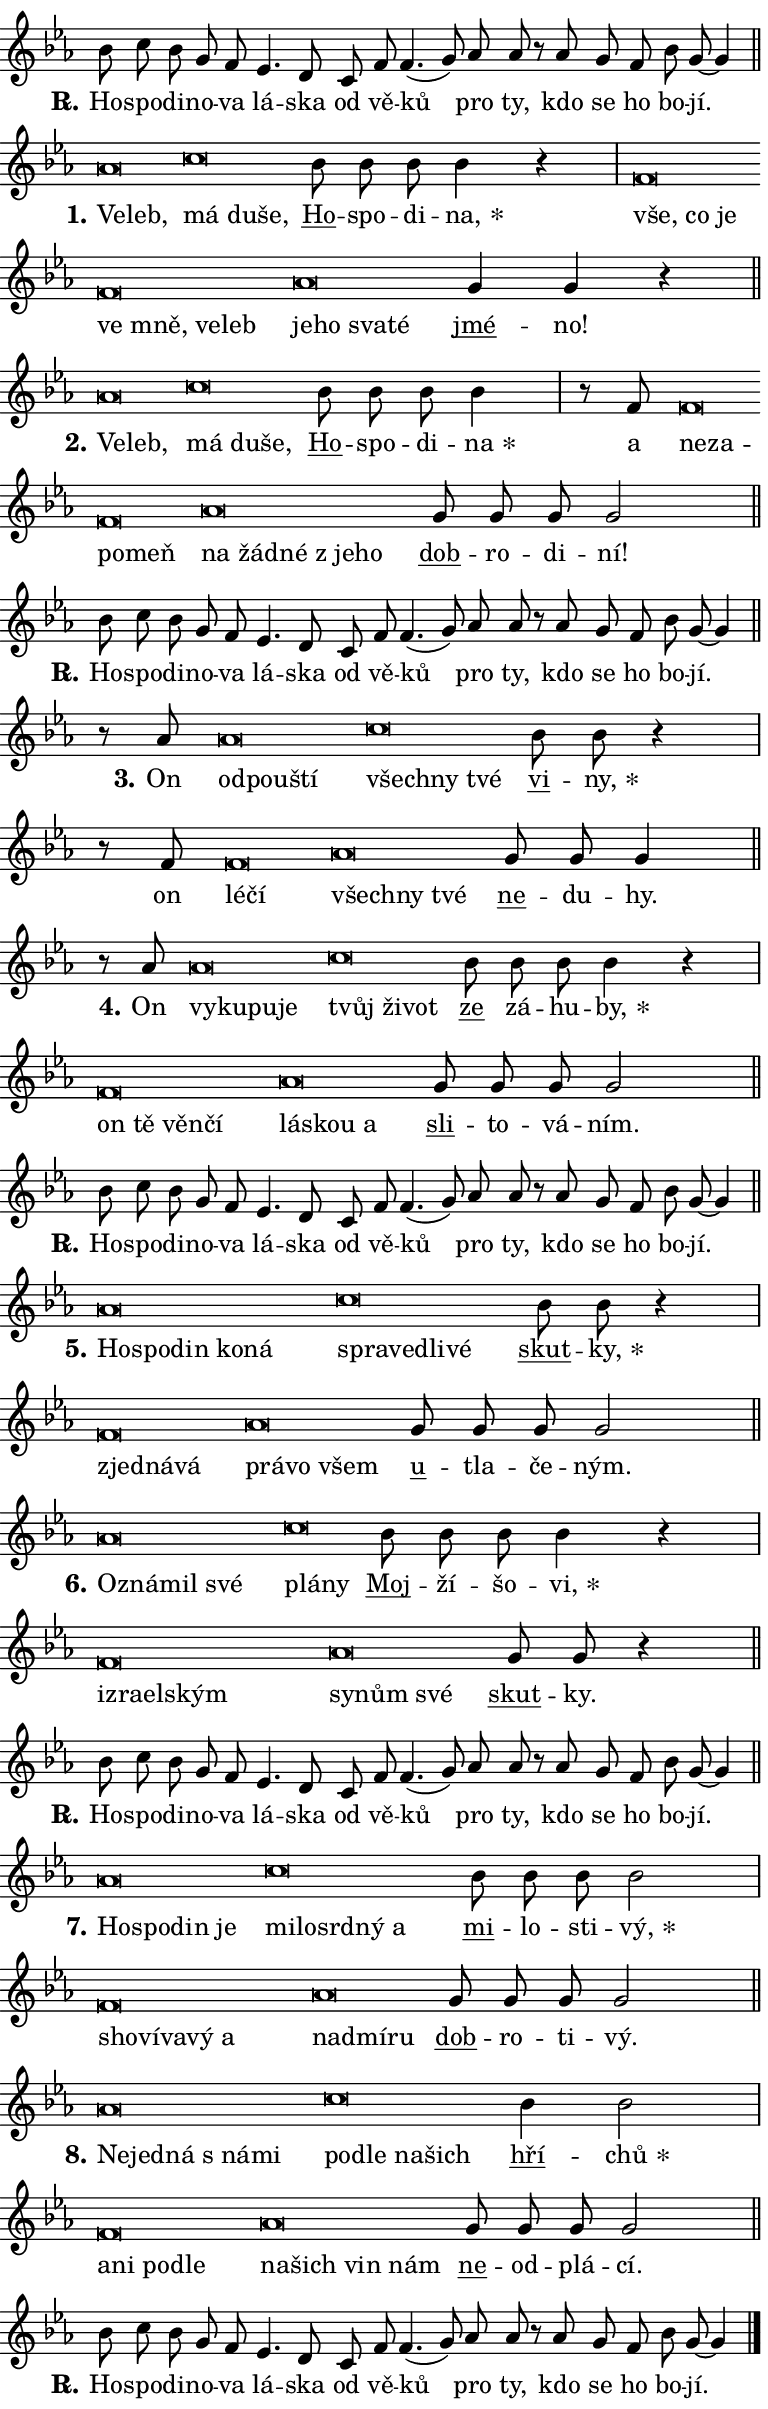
\version "2.24.0"
\header { tagline = "" }
\paper {
  indent = 0\cm
  top-margin = 0\cm
  right-margin = 0.13\cm % to fit lyric hyphens
  bottom-margin = 0\cm
  left-margin = 0\cm
  paper-width = 13\cm
  page-breaking = #ly:one-page-breaking
  system-system-spacing.basic-distance = #11
  score-system-spacing.basic-distance = #11
  ragged-last = ##f
}


%% Author: Thomas Morley
%% https://lists.gnu.org/archive/html/lilypond-user/2020-05/msg00002.html
#(define (line-position grob)
"Returns position of @var[grob} in current system:
   @code{'start}, if at first time-step
   @code{'end}, if at last time-step
   @code{'middle} otherwise
"
  (let* ((col (ly:item-get-column grob))
         (ln (ly:grob-object col 'left-neighbor))
         (rn (ly:grob-object col 'right-neighbor))
         (col-to-check-left (if (ly:grob? ln) ln col))
         (col-to-check-right (if (ly:grob? rn) rn col))
         (break-dir-left
           (and
             (ly:grob-property col-to-check-left 'non-musical #f)
             (ly:item-break-dir col-to-check-left)))
         (break-dir-right
           (and
             (ly:grob-property col-to-check-right 'non-musical #f)
             (ly:item-break-dir col-to-check-right))))
        (cond ((eqv? 1 break-dir-left) 'start)
              ((eqv? -1 break-dir-right) 'end)
              (else 'middle))))

#(define (tranparent-at-line-position vctor)
  (lambda (grob)
  "Relying on @code{line-position} select the relevant enry from @var{vctor}.
Used to determine transparency,"
    (case (line-position grob)
      ((end) (not (vector-ref vctor 0)))
      ((middle) (not (vector-ref vctor 1)))
      ((start) (not (vector-ref vctor 2))))))

noteHeadBreakVisibility =
#(define-music-function (break-visibility)(vector?)
"Makes @code{NoteHead}s transparent relying on @var{break-visibility}"
#{
  \override NoteHead.transparent =
    #(tranparent-at-line-position break-visibility)
#})

#(define delete-ledgers-for-transparent-note-heads
  (lambda (grob)
    "Reads whether a @code{NoteHead} is transparent.
If so this @code{NoteHead} is removed from @code{'note-heads} from
@var{grob}, which is supposed to be @code{LedgerLineSpanner}.
As a result ledgers are not printed for this @code{NoteHead}"
    (let* ((nhds-array (ly:grob-object grob 'note-heads))
           (nhds-list
             (if (ly:grob-array? nhds-array)
                 (ly:grob-array->list nhds-array)
                 '()))
           ;; Relies on the transparent-property being done before
           ;; Staff.LedgerLineSpanner.after-line-breaking is executed.
           ;; This is fragile ...
           (to-keep
             (remove
               (lambda (nhd)
                 (ly:grob-property nhd 'transparent #f))
               nhds-list)))
      ;; TODO find a better method to iterate over grob-arrays, similiar
      ;; to filter/remove etc for lists
      ;; For now rebuilt from scratch
      (set! (ly:grob-object grob 'note-heads)  '())
      (for-each
        (lambda (nhd)
          (ly:pointer-group-interface::add-grob grob 'note-heads nhd))
        to-keep))))

squashNotes = {
  \override NoteHead.X-extent = #'(-0.2 . 0.2)
  \override NoteHead.Y-extent = #'(-0.75 . 0)
  \override NoteHead.stencil =
    #(lambda (grob)
       (let ((pos (ly:grob-property grob 'staff-position)))
         (begin
           (if (< pos -7) (display "ERROR: Lower brevis then expected\n") (display ""))
           (if (<= pos -6) ly:text-interface::print ly:note-head::print))))
}
unSquashNotes = {
  \revert NoteHead.X-extent
  \revert NoteHead.Y-extent
  \revert NoteHead.stencil
}

hideNotes = \noteHeadBreakVisibility #begin-of-line-visible
unHideNotes = \noteHeadBreakVisibility #all-visible

% work-around for resetting accidentals
% https://lilypond.org/doc/v2.23/Documentation/notation/displaying-rhythms#unmetered-music
cadenzaMeasure = {
  \cadenzaOff
  \partial 1024 s1024
  \cadenzaOn
}

#(define-markup-command (accent layout props text) (markup?)
  "Underline accented syllable"
  (interpret-markup layout props
    #{\markup \override #'(offset . 4.3) \underline { #text }#}))

responsum = \markup \concat {
  "R" \hspace #-1.05 \path #0.1 #'((moveto 0 0.07) (lineto 0.9 0.8)) \hspace #0.05 "."
}

spaceSize = #0.6828661417322834 % exact space size for TeX Gyre Schola

\layout {
  \context {
    \Staff
    \remove "Time_signature_engraver"
    \override LedgerLineSpanner.after-line-breaking = #delete-ledgers-for-transparent-note-heads
  }
  \context {
    \Lyrics {
      \override LyricSpace.minimum-distance = \spaceSize
      \override LyricText.font-name = #"TeX Gyre Schola"
      \override LyricText.font-size = 1
      \override StanzaNumber.font-name = #"TeX Gyre Schola Bold"
      \override StanzaNumber.font-size = 1
    }
  }
  \context {
    \Score 
    \override NoteHead.text =
      #(lambda (grob) 
        (let ((pos (ly:grob-property grob 'staff-position)))
          #{\markup {
            \combine
              \halign #-0.55 \raise #(if (= pos -6) 0 0.5) \override #'(thickness . 2) \draw-line #'(3.2 . 0)
              \musicglyph "noteheads.sM1"
          }#}))
  }
}

% magnetic-lyrics.ily
%
%   written by
%     Jean Abou Samra <jean@abou-samra.fr>
%     Werner Lemberg <wl@gnu.org>
%
%   adapted by
%     Jiri Hon <jiri.hon@gmail.com>
%
% Version 2022-Apr-15

% https://www.mail-archive.com/lilypond-user@gnu.org/msg149350.html

#(define (Left_hyphen_pointer_engraver context)
   "Collect syllable-hyphen-syllable occurrences in lyrics and store
them in properties.  This engraver only looks to the left.  For
example, if the lyrics input is @code{foo -- bar}, it does the
following.

@itemize @bullet
@item
Set the @code{text} property of the @code{LyricHyphen} grob between
@q{foo} and @q{bar} to @code{foo}.

@item
Set the @code{left-hyphen} property of the @code{LyricText} grob with
text @q{foo} to the @code{LyricHyphen} grob between @q{foo} and
@q{bar}.
@end itemize

Use this auxiliary engraver in combination with the
@code{lyric-@/text::@/apply-@/magnetic-@/offset!} hook."
   (let ((hyphen #f)
         (text #f))
     (make-engraver
      (acknowledgers
       ((lyric-syllable-interface engraver grob source-engraver)
        (set! text grob)))
      (end-acknowledgers
       ((lyric-hyphen-interface engraver grob source-engraver)
        ;(when (not (grob::has-interface grob 'lyric-space-interface))
          (set! hyphen grob)));)
      ((stop-translation-timestep engraver)
       (when (and text hyphen)
         (ly:grob-set-object! text 'left-hyphen hyphen))
       (set! text #f)
       (set! hyphen #f)))))

#(define (lyric-text::apply-magnetic-offset! grob)
   "If the space between two syllables is less than the value in
property @code{LyricText@/.details@/.squash-threshold}, move the right
syllable to the left so that it gets concatenated with the left
syllable.

Use this function as a hook for
@code{LyricText@/.after-@/line-@/breaking} if the
@code{Left_@/hyphen_@/pointer_@/engraver} is active."
   (let ((hyphen (ly:grob-object grob 'left-hyphen #f)))
     (when hyphen
       (let ((left-text (ly:spanner-bound hyphen LEFT)))
         (when (grob::has-interface left-text 'lyric-syllable-interface)
           (let* ((common (ly:grob-common-refpoint grob left-text X))
                  (this-x-ext (ly:grob-extent grob common X))
                  (left-x-ext
                   (begin
                     ;; Trigger magnetism for left-text.
                     (ly:grob-property left-text 'after-line-breaking)
                     (ly:grob-extent left-text common X)))
                  ;; `delta` is the gap width between two syllables.
                  (delta (- (interval-start this-x-ext)
                            (interval-end left-x-ext)))
                  (details (ly:grob-property grob 'details))
                  (threshold (assoc-get 'squash-threshold details 0.2)))
             (when (< delta threshold)
               (let* (;; We have to manipulate the input text so that
                      ;; ligatures crossing syllable boundaries are not
                      ;; disabled.  For languages based on the Latin
                      ;; script this is essentially a beautification.
                      ;; However, for non-Western scripts it can be a
                      ;; necessity.
                      (lt (ly:grob-property left-text 'text))
                      (rt (ly:grob-property grob 'text))
                      (is-space (grob::has-interface hyphen 'lyric-space-interface))
                      (space (if is-space " " ""))
                      (extra-delta (if is-space spaceSize 0))
                      ;; Append new syllable.
                      (ltrt-space (if (and (string? lt) (string? rt))
                                (string-append lt space rt)
                                (make-concat-markup (list lt space rt))))
                      ;; Right-align `ltrt` to the right side.
                      (ltrt-space-markup (grob-interpret-markup
                               grob
                               (make-translate-markup
                                (cons (interval-length this-x-ext) 0)
                                (make-right-align-markup ltrt-space)))))
                 (begin
                   ;; Don't print `left-text`.
                   (ly:grob-set-property! left-text 'stencil #f)
                   ;; Set text and stencil (which holds all collected
                   ;; syllables so far) and shift it to the left.
                   (ly:grob-set-property! grob 'text ltrt-space)
                   (ly:grob-set-property! grob 'stencil ltrt-space-markup)
                   (ly:grob-translate-axis! grob (- (- delta extra-delta)) X))))))))))


#(define (lyric-hyphen::displace-bounds-first grob)
   ;; Make very sure this callback isn't triggered too early.
   (let ((left (ly:spanner-bound grob LEFT))
         (right (ly:spanner-bound grob RIGHT)))
     (ly:grob-property left 'after-line-breaking)
     (ly:grob-property right 'after-line-breaking)
     (ly:lyric-hyphen::print grob)))

squashThreshold = #0.4

\layout {
  \context {
    \Lyrics
    \consists #Left_hyphen_pointer_engraver
    \override LyricText.after-line-breaking =
      #lyric-text::apply-magnetic-offset!
    \override LyricHyphen.stencil = #lyric-hyphen::displace-bounds-first
    \override LyricText.details.squash-threshold = \squashThreshold
    \override LyricHyphen.minimum-distance = 0
    \override LyricHyphen.minimum-length = \squashThreshold
  }
}

squashText = \override LyricText.details.squash-threshold = 9999
unSquashText = \override LyricText.details.squash-threshold = \squashThreshold

leftText = \override LyricText.self-alignment-X = #LEFT
unLeftText = \revert LyricText.self-alignment-X

starOffset = #(lambda (grob) 
                (let ((x_offset (ly:self-alignment-interface::aligned-on-x-parent grob)))
                  (if (= x_offset 0) 0 (+ x_offset 1.2))))

star = #(define-music-function (syllable)(string?)
"Append star separator at the end of a syllable"
#{
  \once \override LyricText.X-offset = #starOffset
  \lyricmode { \markup {
    #syllable
    \override #'((font-name . "TeX Gyre Schola Bold")) \hspace #0.2 \lower #0.65 \larger "*"
  } }
#})

starAccent = #(define-music-function (syllable)(string?)
"Append star separator at the end of a syllable and make accent"
#{
  \once \override LyricText.X-offset = #starOffset
  \lyricmode { \markup {
    \accent #syllable
    \override #'((font-name . "TeX Gyre Schola Bold")) \hspace #0.2 \lower #0.65 \larger "*"
  } }
#})

breath = #(define-music-function (syllable)(string?)
"Append breathing indicator at the end of a syllable"
#{
  \lyricmode { \markup { #syllable "+" } }
#})

optionalBreath = #(define-music-function (syllable)(string?)
"Append optional breathing indicator at the end of a syllable"
#{
  \lyricmode { \markup { #syllable "(+)" } }
#})


\score {
    <<
        \new Voice = "melody" { \cadenzaOn \key es \major \relative { bes'8 c bes g f es4. d8 \bar "" c f f4.( g8)] \bar "" as as \bar "" r as g f bes g~ g4 \cadenzaMeasure \bar "||" \break } }
        \new Lyrics \lyricsto "melody" { \lyricmode { \set stanza = \responsum
Ho -- spo -- di -- no -- va lá -- ska od vě -- ků pro ty, kdo se ho bo -- jí. } }
    >>
    \layout {}
}

\score {
    <<
        \new Voice = "melody" { \cadenzaOn \key es \major \relative { \squashNotes as'\breve*1/16 \hideNotes \breve*1/16 \bar "" \unHideNotes \unSquashNotes \squashNotes c\breve*1/16 \hideNotes \breve*1/16 \breve*1/16 \bar "" \unHideNotes \unSquashNotes \bar "" bes8 bes bes bes4 r \cadenzaMeasure \bar "|" \squashNotes f\breve*1/16 \hideNotes \breve*1/16 \bar "" \breve*1/16 \bar "" \breve*1/16 \bar "" \breve*1/16 \bar "" \breve*1/16 \breve*1/16 \bar "" \unHideNotes \unSquashNotes \squashNotes as\breve*1/16 \hideNotes \breve*1/16 \bar "" \breve*1/16 \breve*1/16 \bar "" \unHideNotes \unSquashNotes \bar "" g4 g r \cadenzaMeasure \bar "||" \break } }
        \new Lyrics \lyricsto "melody" { \lyricmode { \set stanza = "1."
\leftText Ve -- \squashText leb, \unSquashText má \squashText du -- še, \unLeftText \unSquashText \markup \accent Ho -- spo -- di -- \star na, \leftText vše, \squashText co je ve mně, ve -- leb \unSquashText je -- \squashText ho sva -- té \unLeftText \unSquashText \markup \accent jmé -- no! } }
    >>
    \layout {}
}

\score {
    <<
        \new Voice = "melody" { \cadenzaOn \key es \major \relative { \squashNotes as'\breve*1/16 \hideNotes \breve*1/16 \bar "" \unHideNotes \unSquashNotes \squashNotes c\breve*1/16 \hideNotes \breve*1/16 \breve*1/16 \bar "" \unHideNotes \unSquashNotes \bar "" bes8 bes bes bes4 \cadenzaMeasure \bar "|" r8 f8 \squashNotes f\breve*1/16 \hideNotes \breve*1/16 \bar "" \breve*1/16 \breve*1/16 \bar "" \unHideNotes \unSquashNotes \squashNotes as\breve*1/16 \hideNotes \breve*1/16 \bar "" \breve*1/16 \bar "" \breve*1/16 \breve*1/16 \bar "" \unHideNotes \unSquashNotes \bar "" g8 g g g2 \cadenzaMeasure \bar "||" \break } }
        \new Lyrics \lyricsto "melody" { \lyricmode { \set stanza = "2."
\leftText Ve -- \squashText leb, \unSquashText má \squashText du -- še, \unLeftText \unSquashText \markup \accent Ho -- spo -- di -- \star na a \leftText ne -- \squashText za -- po -- meň \unSquashText na \squashText žád -- né "z je" -- ho \unLeftText \unSquashText \markup \accent dob -- ro -- di -- ní! } }
    >>
    \layout {}
}

\score {
    <<
        \new Voice = "melody" { \cadenzaOn \key es \major \relative { bes'8 c bes g f es4. d8 \bar "" c f f4.( g8)] \bar "" as as \bar "" r as g f bes g~ g4 \cadenzaMeasure \bar "||" \break } }
        \new Lyrics \lyricsto "melody" { \lyricmode { \set stanza = \responsum
Ho -- spo -- di -- no -- va lá -- ska od vě -- ků pro ty, kdo se ho bo -- jí. } }
    >>
    \layout {}
}

\score {
    <<
        \new Voice = "melody" { \cadenzaOn \key es \major \relative { r8 as'8 \squashNotes as\breve*1/16 \hideNotes \breve*1/16 \breve*1/16 \bar "" \unHideNotes \unSquashNotes \squashNotes c\breve*1/16 \hideNotes \breve*1/16 \breve*1/16 \bar "" \unHideNotes \unSquashNotes \bar "" bes8 bes r4 \cadenzaMeasure \bar "|" r8 f8 \squashNotes f\breve*1/16 \hideNotes \breve*1/16 \bar "" \unHideNotes \unSquashNotes \squashNotes as\breve*1/16 \hideNotes \breve*1/16 \breve*1/16 \bar "" \unHideNotes \unSquashNotes \bar "" g8 g g4 \cadenzaMeasure \bar "||" \break } }
        \new Lyrics \lyricsto "melody" { \lyricmode { \set stanza = "3."
On \leftText od -- \squashText pou -- ští \unSquashText všech -- \squashText ny tvé \unLeftText \unSquashText \markup \accent vi -- \star ny, on \leftText lé -- \squashText čí \unSquashText všech -- \squashText ny tvé \unLeftText \unSquashText \markup \accent ne -- du -- hy. } }
    >>
    \layout {}
}

\score {
    <<
        \new Voice = "melody" { \cadenzaOn \key es \major \relative { r8 as'8 \squashNotes as\breve*1/16 \hideNotes \breve*1/16 \bar "" \breve*1/16 \breve*1/16 \bar "" \unHideNotes \unSquashNotes \squashNotes c\breve*1/16 \hideNotes \breve*1/16 \breve*1/16 \bar "" \unHideNotes \unSquashNotes \bar "" bes8 bes bes bes4 r \cadenzaMeasure \bar "|" \squashNotes f\breve*1/16 \hideNotes \breve*1/16 \bar "" \breve*1/16 \breve*1/16 \bar "" \unHideNotes \unSquashNotes \squashNotes as\breve*1/16 \hideNotes \breve*1/16 \breve*1/16 \bar "" \unHideNotes \unSquashNotes \bar "" g8 g g g2 \cadenzaMeasure \bar "||" \break } }
        \new Lyrics \lyricsto "melody" { \lyricmode { \set stanza = "4."
On \leftText vy -- \squashText ku -- pu -- je \unSquashText tvůj \squashText ži -- vot \unLeftText \unSquashText \markup \accent ze zá -- hu -- \star by, \leftText on \squashText tě věn -- čí \unSquashText lá -- \squashText skou a \unLeftText \unSquashText \markup \accent sli -- to -- vá -- ním. } }
    >>
    \layout {}
}

\score {
    <<
        \new Voice = "melody" { \cadenzaOn \key es \major \relative { bes'8 c bes g f es4. d8 \bar "" c f f4.( g8)] \bar "" as as \bar "" r as g f bes g~ g4 \cadenzaMeasure \bar "||" \break } }
        \new Lyrics \lyricsto "melody" { \lyricmode { \set stanza = \responsum
Ho -- spo -- di -- no -- va lá -- ska od vě -- ků pro ty, kdo se ho bo -- jí. } }
    >>
    \layout {}
}

\score {
    <<
        \new Voice = "melody" { \cadenzaOn \key es \major \relative { \squashNotes as'\breve*1/16 \hideNotes \breve*1/16 \bar "" \breve*1/16 \bar "" \breve*1/16 \breve*1/16 \bar "" \unHideNotes \unSquashNotes \squashNotes c\breve*1/16 \hideNotes \breve*1/16 \bar "" \breve*1/16 \breve*1/16 \bar "" \unHideNotes \unSquashNotes \bar "" bes8 bes r4 \cadenzaMeasure \bar "|" \squashNotes f\breve*1/16 \hideNotes \breve*1/16 \breve*1/16 \bar "" \unHideNotes \unSquashNotes \squashNotes as\breve*1/16 \hideNotes \breve*1/16 \breve*1/16 \bar "" \unHideNotes \unSquashNotes \bar "" g8 g g g2 \cadenzaMeasure \bar "||" \break } }
        \new Lyrics \lyricsto "melody" { \lyricmode { \set stanza = "5."
\leftText Ho -- \squashText spo -- din ko -- ná \unSquashText spra -- \squashText ve -- dli -- vé \unLeftText \unSquashText \markup \accent skut -- \star ky, \leftText zjed -- \squashText ná -- vá \unSquashText prá -- \squashText vo všem \unLeftText \unSquashText \markup \accent u -- tla -- če -- ným. } }
    >>
    \layout {}
}

\score {
    <<
        \new Voice = "melody" { \cadenzaOn \key es \major \relative { \squashNotes as'\breve*1/16 \hideNotes \breve*1/16 \bar "" \breve*1/16 \breve*1/16 \bar "" \unHideNotes \unSquashNotes \squashNotes c\breve*1/16 \hideNotes \breve*1/16 \bar "" \unHideNotes \unSquashNotes \bar "" bes8 bes bes bes4 r \cadenzaMeasure \bar "|" \squashNotes f\breve*1/16 \hideNotes \breve*1/16 \bar "" \breve*1/16 \breve*1/16 \bar "" \unHideNotes \unSquashNotes \squashNotes as\breve*1/16 \hideNotes \breve*1/16 \breve*1/16 \bar "" \unHideNotes \unSquashNotes \bar "" g8 g r4 \cadenzaMeasure \bar "||" \break } }
        \new Lyrics \lyricsto "melody" { \lyricmode { \set stanza = "6."
\leftText Oz -- \squashText ná -- mil své \unSquashText plá -- \squashText ny \unLeftText \unSquashText \markup \accent Moj -- ží -- šo -- \star vi, \leftText iz -- \squashText ra -- el -- ským \unSquashText sy -- \squashText nům své \unLeftText \unSquashText \markup \accent skut -- ky. } }
    >>
    \layout {}
}

\score {
    <<
        \new Voice = "melody" { \cadenzaOn \key es \major \relative { bes'8 c bes g f es4. d8 \bar "" c f f4.( g8)] \bar "" as as \bar "" r as g f bes g~ g4 \cadenzaMeasure \bar "||" \break } }
        \new Lyrics \lyricsto "melody" { \lyricmode { \set stanza = \responsum
Ho -- spo -- di -- no -- va lá -- ska od vě -- ků pro ty, kdo se ho bo -- jí. } }
    >>
    \layout {}
}

\score {
    <<
        \new Voice = "melody" { \cadenzaOn \key es \major \relative { \squashNotes as'\breve*1/16 \hideNotes \breve*1/16 \bar "" \breve*1/16 \breve*1/16 \bar "" \unHideNotes \unSquashNotes \squashNotes c\breve*1/16 \hideNotes \breve*1/16 \bar "" \breve*1/16 \bar "" \breve*1/16 \breve*1/16 \bar "" \unHideNotes \unSquashNotes \bar "" bes8 bes bes bes2 \cadenzaMeasure \bar "|" \squashNotes f\breve*1/16 \hideNotes \breve*1/16 \bar "" \breve*1/16 \bar "" \breve*1/16 \breve*1/16 \bar "" \unHideNotes \unSquashNotes \squashNotes as\breve*1/16 \hideNotes \breve*1/16 \breve*1/16 \bar "" \unHideNotes \unSquashNotes \bar "" g8 g g g2 \cadenzaMeasure \bar "||" \break } }
        \new Lyrics \lyricsto "melody" { \lyricmode { \set stanza = "7."
\leftText Ho -- \squashText spo -- din je \unSquashText mi -- \squashText lo -- srd -- ný a \unLeftText \unSquashText \markup \accent mi -- lo -- sti -- \star vý, \leftText sho -- \squashText ví -- va -- vý a \unSquashText nad -- \squashText mí -- ru \unLeftText \unSquashText \markup \accent dob -- ro -- ti -- vý. } }
    >>
    \layout {}
}

\score {
    <<
        \new Voice = "melody" { \cadenzaOn \key es \major \relative { \squashNotes as'\breve*1/16 \hideNotes \breve*1/16 \bar "" \breve*1/16 \bar "" \breve*1/16 \breve*1/16 \bar "" \unHideNotes \unSquashNotes \squashNotes c\breve*1/16 \hideNotes \breve*1/16 \bar "" \breve*1/16 \breve*1/16 \bar "" \unHideNotes \unSquashNotes \bar "" bes4 bes2 \cadenzaMeasure \bar "|" \squashNotes f\breve*1/16 \hideNotes \breve*1/16 \bar "" \breve*1/16 \breve*1/16 \bar "" \unHideNotes \unSquashNotes \squashNotes as\breve*1/16 \hideNotes \breve*1/16 \bar "" \breve*1/16 \breve*1/16 \bar "" \unHideNotes \unSquashNotes \bar "" g8 g g g2 \cadenzaMeasure \bar "||" \break } }
        \new Lyrics \lyricsto "melody" { \lyricmode { \set stanza = "8."
\leftText Ne -- \squashText jed -- ná "s ná" -- mi \unSquashText po -- \squashText dle na -- šich \unLeftText \unSquashText \markup \accent hří -- \star chů \leftText a -- \squashText ni po -- dle \unSquashText na -- \squashText šich vin nám \unLeftText \unSquashText \markup \accent ne -- od -- plá -- cí. } }
    >>
    \layout {}
}

\score {
    <<
        \new Voice = "melody" { \cadenzaOn \key es \major \relative { bes'8 c bes g f es4. d8 \bar "" c f f4.( g8)] \bar "" as as \bar "" r as g f bes g~ g4 \cadenzaMeasure \bar "||" \break } \bar "|." }
        \new Lyrics \lyricsto "melody" { \lyricmode { \set stanza = \responsum
Ho -- spo -- di -- no -- va lá -- ska od vě -- ků pro ty, kdo se ho bo -- jí. } }
    >>
    \layout {}
}
